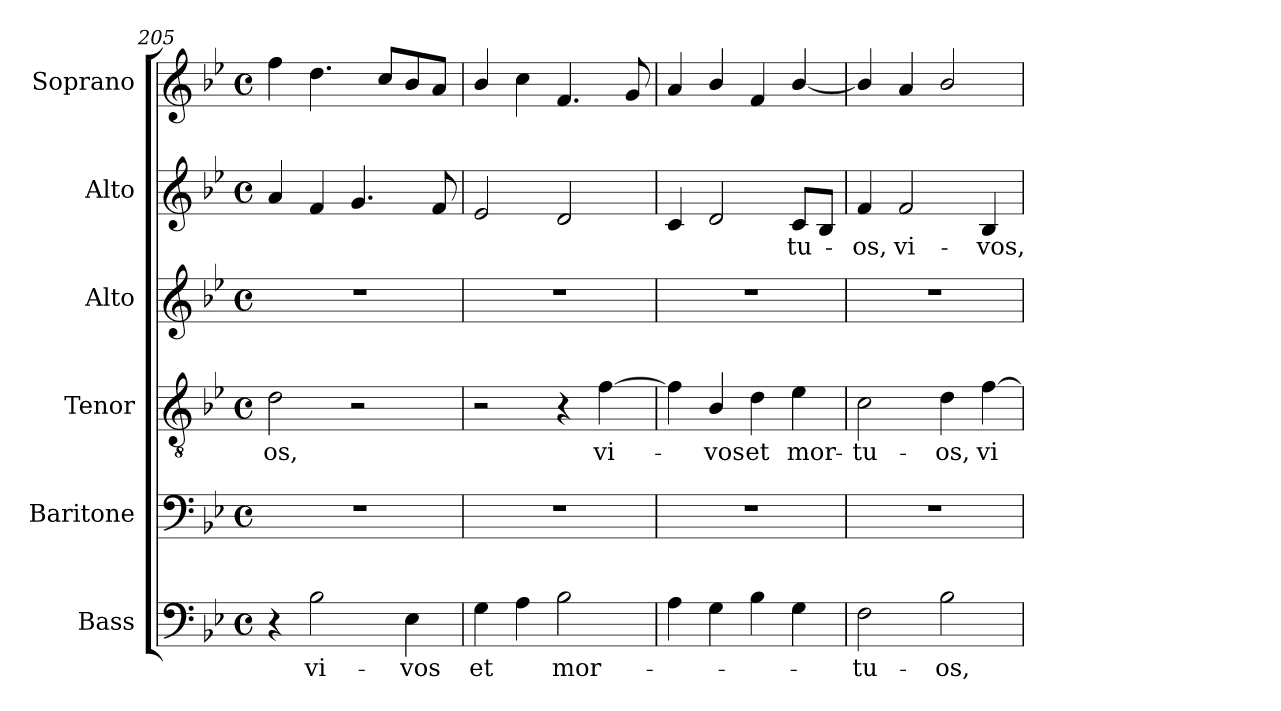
**kern	**text	**kern	**kern	**text	**kern	**kern	**text	**kern
*part6	*part6	*part5	*part4	*part4	*part3	*part2	*part2	*part1
*staff6	*staff6	*staff5	*staff4	*staff4	*staff3	*staff2	*staff2	*staff1
*I"Bass	*	*I"Baritone	*I"Tenor	*	*I"Alto	*I"Alto	*	*I"Soprano
*I'B.	*	*I'Bar.	*I'T.	*	*I'A.	*I'A.	*	*I'S.
*clefF4	*	*clefF4	*clefGv2	*	*clefG2	*clefG2	*	*clefG2
*	*	*	*ITrd7c12	*	*	*	*	*
*k[b-e-]	*	*k[b-e-]	*k[b-e-]	*	*k[b-e-]	*k[b-e-]	*	*k[b-e-]
*B-:	*	*B-:	*B-:	*	*B-:	*B-:	*	*B-:
*M4/4	*	*M4/4	*M4/4	*	*M4/4	*M4/4	*	*M4/4
*met(c)	*	*met(c)	*met(c)	*	*met(c)	*met(c)	*	*met(c)
=205	=205	=205	=205	=205	=205	=205	=205	=205
!	!	!	!	!LO:LY:b:color=#000000	!	!	!	!
4r	.	1r	2Di\	-os,	1r	4ai/	.	4ffi\
!	!LO:LY:b:color=#000000	!	!	!	!	!	!	!
2B-i\	vi-	.	.	.	.	4fi/	.	4.ddi\
.	.	.	2r	.	.	4.gi/	.	.
.	.	.	.	.	.	.	.	8cci/L
!	!LO:LY:b:color=#000000	!	!	!	!	!	!	!
4E-i\	-vos	.	.	.	.	.	.	8b-i/
.	.	.	.	.	.	8fi/	.	8ai/J
=206	=206	=206	=206	=206	=206	=206	=206	=206
!	!LO:LY:b:color=#000000	!	!	!	!	!	!	!
4Gi\	et	1r	2r	.	1r	2e-i/	.	4b-i/
4Ai\	.	.	.	.	.	.	.	4cci\
!	!LO:LY:b:color=#000000	!	!	!	!	!	!	!
2B-i\	mor-	.	4r	.	.	2di/	.	4.fi/
!	!	!	!	!LO:LY:b:color=#000000	!	!	!	!
.	.	.	[4Fi\	vi-	.	.	.	.
.	.	.	.	.	.	.	.	8gi/
!!LO:PB:g=z
=207	=207	=207	=207	=207	=207	=207	=207	=207
4Ai\	.	1r	4Fi\]	.	1r	4ci/	.	4ai/
!	!	!	!	!LO:LY:b:color=#000000	!	!	!	!
4Gi\	.	.	4BB-i/	-vos	.	2di/	.	4b-i/
!	!	!	!	!LO:LY:b:color=#000000	!	!	!	!
4B-i\	.	.	4Di\	et	.	.	.	4fi/
!	!	!	!	!LO:LY:b:color=#000000	!	!	!	!
!	!	!	!	!	!	!	!LO:LY:b:color=#000000	!
4Gi\	.	.	4E-i\	mor-	.	8ci/L	-tu-	[4b-i/
.	.	.	.	.	.	8B-i/J	.	.
=208	=208	=208	=208	=208	=208	=208	=208	=208
!	!LO:LY:b:color=#000000	!	!	!	!	!	!	!
!	!	!	!	!LO:LY:b:color=#000000	!	!	!	!
!	!	!	!	!	!	!	!LO:LY:b:color=#000000	!
2Fi\	-tu-	1r	2Ci\	-tu-	1r	4fi/	-os,	4b-i/]
!	!	!	!	!	!	!	!LO:LY:b:color=#000000	!
.	.	.	.	.	.	2fi/	vi-	4ai/
!	!LO:LY:b:color=#000000	!	!	!	!	!	!	!
!	!	!	!	!LO:LY:b:color=#000000	!	!	!	!
2B-i\	-os,	.	4Di\	-os,	.	.	.	2b-i/
!	!	!	!	!LO:LY:b:color=#000000	!	!	!	!
!	!	!	!	!	!	!	!LO:LY:b:color=#000000	!
.	.	.	[4Fi\	vi-	.	4B-i/	-vos,	.
=	=	=	=	=	=	=	=	=
*-	*-	*-	*-	*-	*-	*-	*-	*-
